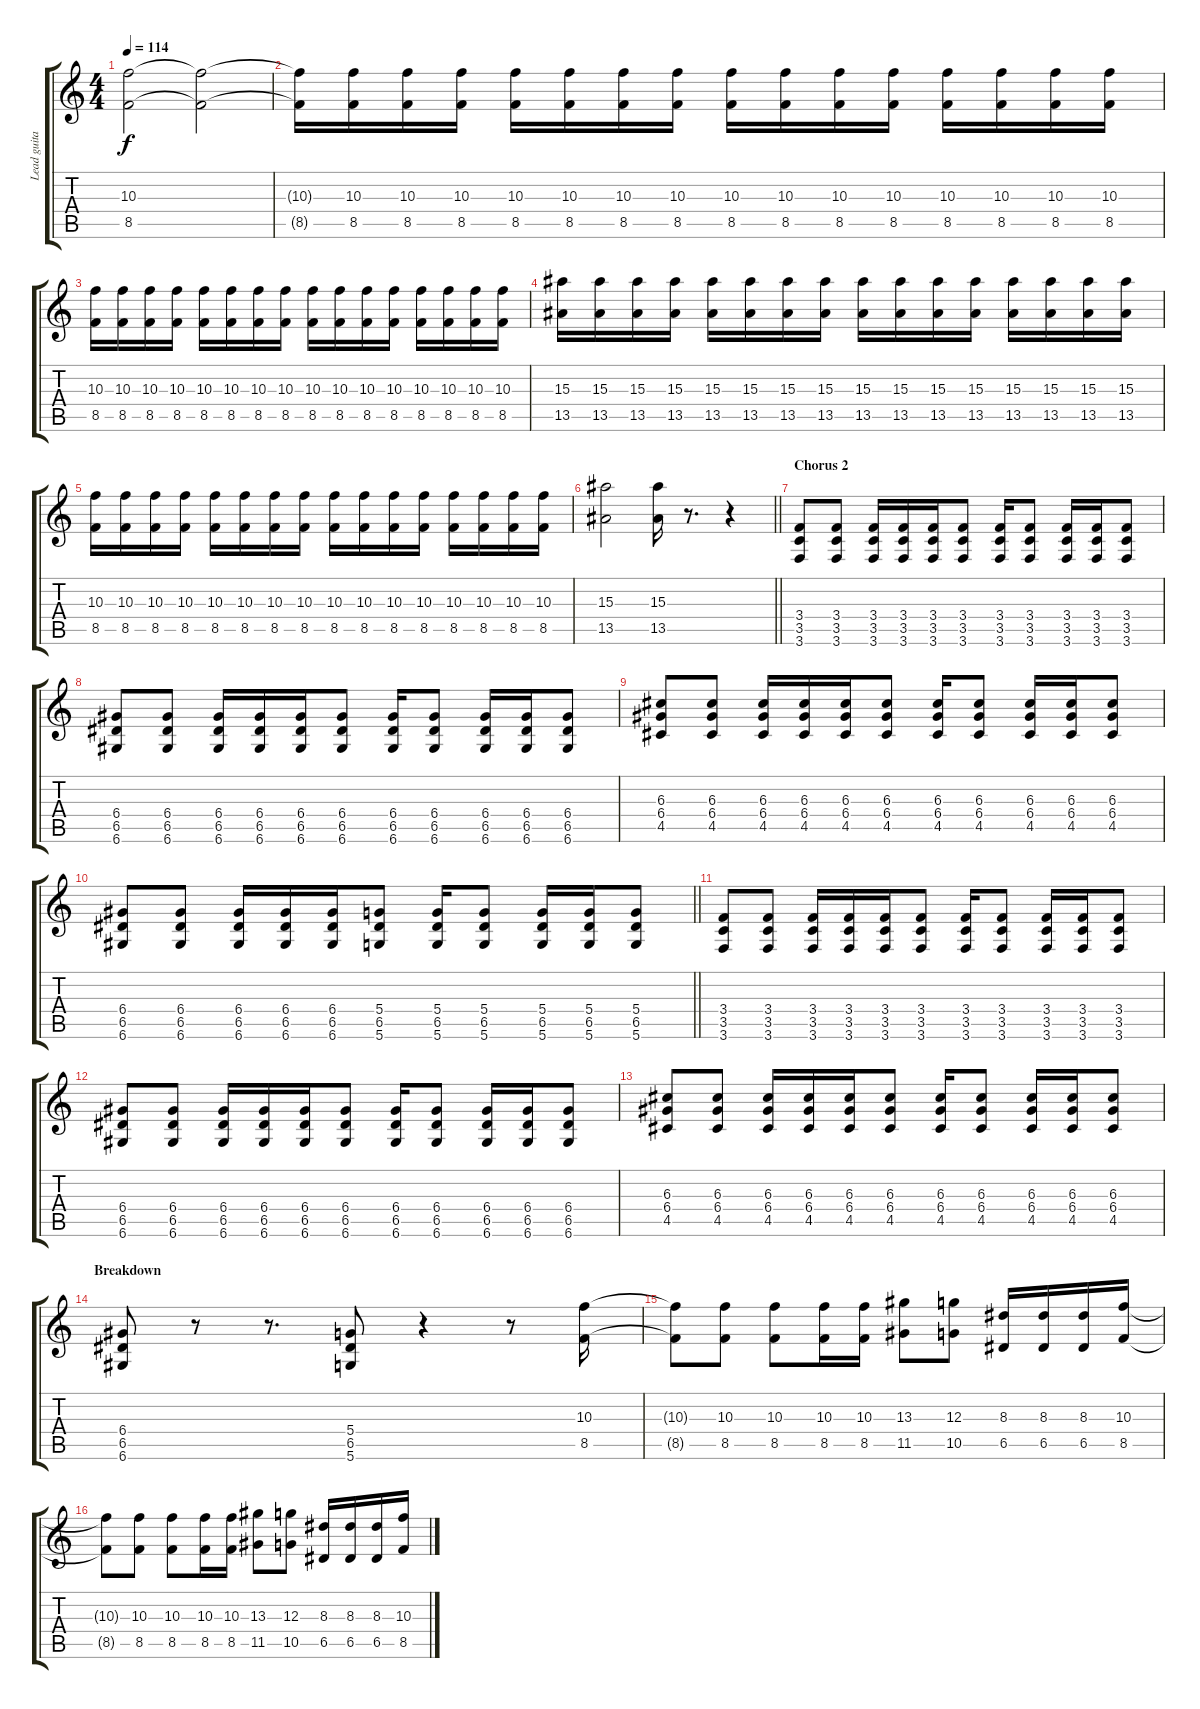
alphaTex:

\track ("Lead guitar" "Lead guita") {instrument distortionguitar}
\staff {score tabs}
\tuning (E4 B3 G3 D3 A2 D2) {hide}
\ts (4 4)
\tempo 114
\clef g2
\ks c
(10.3{t} 8.5{t}).2{dy f} (10.3{t} 8.5{t}).2 |
(10.3{t} 8.5{t}).16 (10.3 8.5).16 (10.3 8.5).16 (10.3 8.5).16 (10.3 8.5).16 (10.3 8.5).16 (10.3 8.5).16 (10.3 8.5).16 (10.3 8.5).16 (10.3 8.5).16 (10.3 8.5).16 (10.3 8.5).16 (10.3 8.5).16 (10.3 8.5).16 (10.3 8.5).16 (10.3 8.5).16 |
(10.3 8.5).16{volume 13} (10.3 8.5).16 (10.3 8.5).16 (10.3 8.5).16 (10.3 8.5).16 (10.3 8.5).16 (10.3 8.5).16 (10.3 8.5).16 (10.3 8.5).16 (10.3 8.5).16 (10.3 8.5).16 (10.3 8.5).16 (10.3 8.5).16 (10.3 8.5).16 (10.3 8.5).16 (10.3 8.5).16 |
(15.3 13.5).16 (15.3 13.5).16 (15.3 13.5).16 (15.3 13.5).16 (15.3 13.5).16 (15.3 13.5).16 (15.3 13.5).16 (15.3 13.5).16 (15.3 13.5).16 (15.3 13.5).16 (15.3 13.5).16 (15.3 13.5).16 (15.3 13.5).16 (15.3 13.5).16 (15.3 13.5).16 (15.3 13.5).16 |
(10.3 8.5).16 (10.3 8.5).16 (10.3 8.5).16 (10.3 8.5).16 (10.3 8.5).16 (10.3 8.5).16 (10.3 8.5).16 (10.3 8.5).16 (10.3 8.5).16 (10.3 8.5).16 (10.3 8.5).16 (10.3 8.5).16 (10.3 8.5).16 (10.3 8.5).16 (10.3 8.5).16 (10.3 8.5).16 |
\barLineRight lightlight
(15.3 13.5).2 (15.3 13.5).16 r.8{d} r.4 |
\section ("" "Chorus 2")
(3.4 3.5 3.6).8{volume 13} (3.4 3.5 3.6).8 (3.4 3.5 3.6).16 (3.4 3.5 3.6).16 (3.4 3.5 3.6).16 (3.4 3.5 3.6).8 (3.4 3.5 3.6).16 (3.4 3.5 3.6).8 (3.4 3.5 3.6).16 (3.4 3.5 3.6).16 (3.4 3.5 3.6).8 |
(6.4 6.5 6.6).8 (6.4 6.5 6.6).8 (6.4 6.5 6.6).16 (6.4 6.5 6.6).16 (6.4 6.5 6.6).16 (6.4 6.5 6.6).8 (6.4 6.5 6.6).16 (6.4 6.5 6.6).8 (6.4 6.5 6.6).16 (6.4 6.5 6.6).16 (6.4 6.5 6.6).8 |
(6.3 6.4 4.5).8 (6.3 6.4 4.5).8 (6.3 6.4 4.5).16 (6.3 6.4 4.5).16 (6.3 6.4 4.5).16 (6.3 6.4 4.5).8 (6.3 6.4 4.5).16 (6.3 6.4 4.5).8 (6.3 6.4 4.5).16 (6.3 6.4 4.5).16 (6.3 6.4 4.5).8 |
\barLineRight lightlight
(6.4 6.5 6.6).8 (6.4 6.5 6.6).8 (6.4 6.5 6.6).16 (6.4 6.5 6.6).16 (6.4 6.5 6.6).16 (5.4 6.5 5.6).8 (5.4 6.5 5.6).16 (5.4 6.5 5.6).8 (5.4 6.5 5.6).16 (5.4 6.5 5.6).16 (5.4 6.5 5.6).8 |
(3.4 3.5 3.6).8{volume 13} (3.4 3.5 3.6).8 (3.4 3.5 3.6).16 (3.4 3.5 3.6).16 (3.4 3.5 3.6).16 (3.4 3.5 3.6).8 (3.4 3.5 3.6).16 (3.4 3.5 3.6).8 (3.4 3.5 3.6).16 (3.4 3.5 3.6).16 (3.4 3.5 3.6).8 |
(6.4 6.5 6.6).8 (6.4 6.5 6.6).8 (6.4 6.5 6.6).16 (6.4 6.5 6.6).16 (6.4 6.5 6.6).16 (6.4 6.5 6.6).8 (6.4 6.5 6.6).16 (6.4 6.5 6.6).8 (6.4 6.5 6.6).16 (6.4 6.5 6.6).16 (6.4 6.5 6.6).8 |
(6.3 6.4 4.5).8 (6.3 6.4 4.5).8 (6.3 6.4 4.5).16 (6.3 6.4 4.5).16 (6.3 6.4 4.5).16 (6.3 6.4 4.5).8 (6.3 6.4 4.5).16 (6.3 6.4 4.5).8 (6.3 6.4 4.5).16 (6.3 6.4 4.5).16 (6.3 6.4 4.5).8 |
\section ("" "Breakdown")
(6.4 6.5 6.6).8 r.8 r.8{d} (5.4 6.5 5.6).8 r.4 r.8 (10.3 8.5).16 |
(10.3{t} 8.5{t}).8 (10.3 8.5).8 (10.3 8.5).8 (10.3 8.5).16 (10.3 8.5).16 (13.3 11.5).8 (12.3 10.5).8 (8.3 6.5).16 (8.3 6.5).16 (8.3 6.5).16 (10.3 8.5).16 |
(10.3{t} 8.5{t}).8 (10.3 8.5).8 (10.3 8.5).8 (10.3 8.5).16 (10.3 8.5).16 (13.3 11.5).8 (12.3 10.5).8 (8.3 6.5).16 (8.3 6.5).16 (8.3 6.5).16 (10.3 8.5).16
